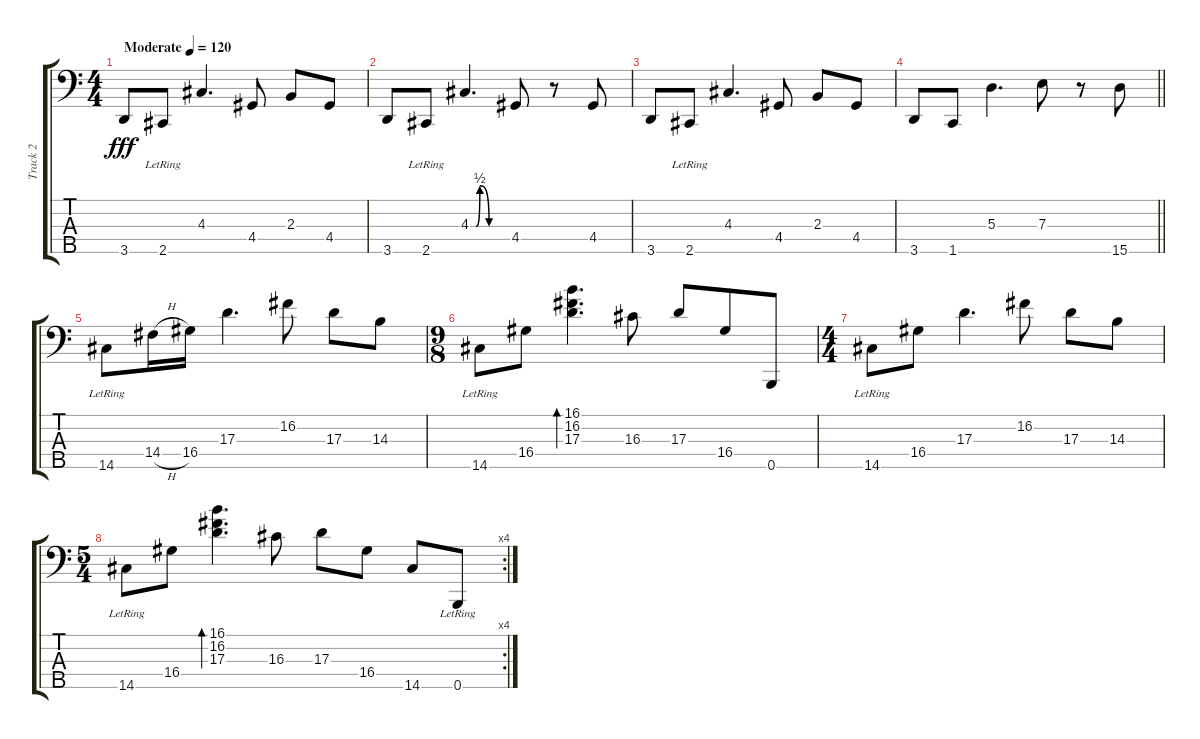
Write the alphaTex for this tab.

\track ("Track 2" "Track 2") {instrument slapbass1}
\staff {score tabs}
\tuning (G2 D2 A1 E1 B0) {hide}
\ts (4 4)
\tempo (120 "Moderate")
\clef f4
\ks c
3.5.8{dy fff instrument slapbass1} 2.5{lr}.8 4.3.4{d} 4.4.8 2.3.8 4.4.8 |
3.5.8 2.5{lr}.8 4.3{be (custom 0 0 9 0 15 2 30 0 60 0)}.4{d} 4.4.8 r.8 4.4.8 |
3.5.8 2.5{lr}.8 4.3.4{d} 4.4.8 2.3.8 4.4.8 |
\barLineRight lightlight
3.5.8 1.5.8 5.3.4{d} 7.3.8 r.8 15.5.8 |
14.5{lr}.8 14.4{h}.16 16.4.16 17.3.4{d} 16.2.8 17.3.8 14.3.8 |
\ts (9 8)
14.5{lr}.8 16.4.8 (16.1 16.2 17.3).4{d bd 60} 16.3.8 17.3.8 16.4.8 0.5.8 |
\ts (4 4)
14.5{lr}.8 16.4.8 17.3.4{d} 16.2.8 17.3.8 14.3.8 |
\rc 4
\ts (5 4)
14.5{lr}.8 16.4.8 (16.1 16.2 17.3).4{d bd 60} 16.3.8 17.3.8 16.4.8 14.5.8 0.5{lr}.8
